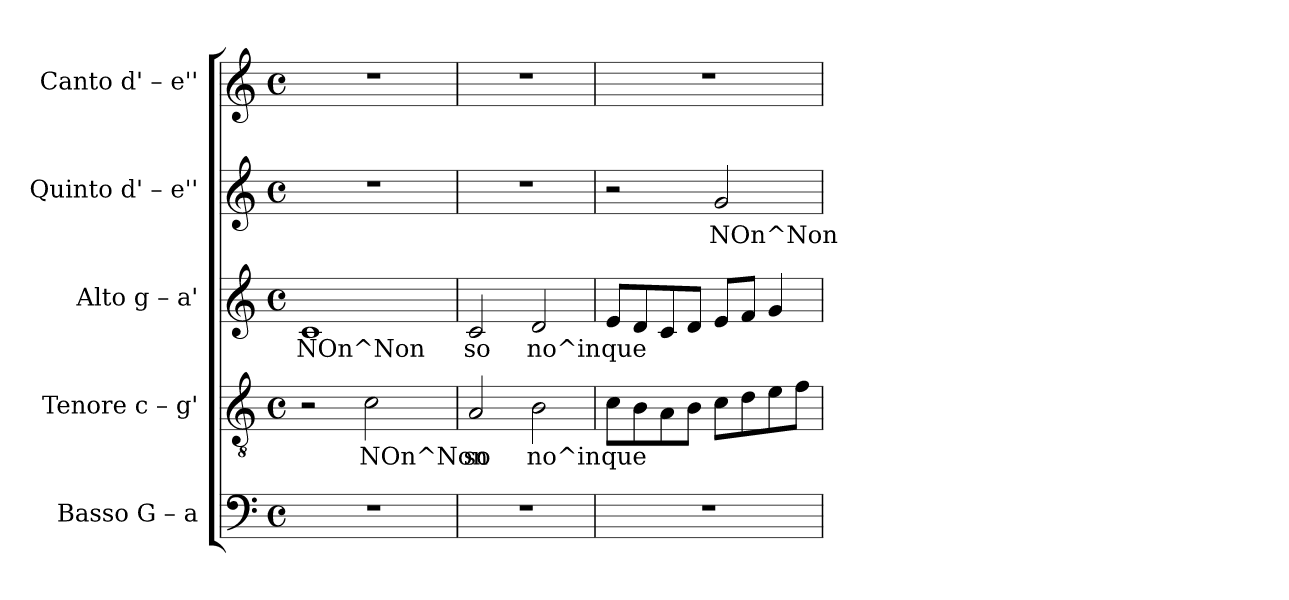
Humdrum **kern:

**kern	**kern	**text	**kern	**text	**kern	**text	**kern
*part5	*part4	*part4	*part3	*part3	*part2	*part2	*part1
*staff5	*staff4	*staff4	*staff3	*staff3	*staff2	*staff2	*staff1
*I"Basso  G – a	*I"Tenore  c – g'	*	*I"Alto  g – a'	*	*I"Quinto  d' – e''	*	*I"Canto  d' – e''
!!LO:PB:g=z
*stria5	*stria5	*	*stria5	*	*stria5	*	*stria5
*clefF4	*clefGv2	*	*clefG2	*	*clefG2	*	*clefG2
*k[]	*k[]	*	*k[]	*	*k[]	*	*k[]
*C:	*C:	*	*C:	*	*C:	*	*C:
*M4/4	*M4/4	*	*M4/4	*	*M4/4	*	*M4/4
*met(c)	*met(c)	*	*met(c)	*	*met(c)	*	*met(c)
=1	=1	=1	=1	=1	=1	=1	=1
!	!	!	!	!LO:LY:b:rj	!	!	!
1r	2r	.	1c	NOn^Non	1r	.	1r
!	!	!LO:LY:b:rj	!	!	!	!	!
.	2c\	NOn^Non	.	.	.	.	.
=2	=2	=2	=2	=2	=2	=2	=2
!	!	!LO:LY:b:rj	!	!LO:LY:b:rj	!	!	!
1r	2A/	so	2c/	so	1r	.	1r
!	!	!LO:LY:b:rj	!	!LO:LY:b:rj	!	!	!
.	2B\	no^in	2d/	no^in	.	.	.
=3	=3	=3	=3	=3	=3	=3	=3
!	!	!LO:LY:b:rj	!	!LO:LY:b:rj	!	!	!
1r	8c\L	que	8e/L	que	2r	.	1r
!	!	!LO:LY:b:rj	!	!LO:LY:b:rj	!	!	!
.	8B\	.	8d/	.	.	.	.
!	!	!LO:LY:b:rj	!	!LO:LY:b:rj	!	!	!
.	8A\	.	8c/	.	.	.	.
!	!	!LO:LY:b:rj	!	!LO:LY:b:rj	!	!	!
.	8B\J	.	8d/J	.	.	.	.
!	!	!LO:LY:b:rj	!	!LO:LY:b:rj	!	!LO:LY:b:rj	!
.	8c\L	.	8e/L	.	2g/	NOn^Non	.
!	!	!LO:LY:b:rj	!	!LO:LY:b:rj	!	!	!
.	8d\	.	8f/J	.	.	.	.
!	!	!LO:LY:b:rj	!	!LO:LY:b:rj	!	!	!
.	8e\	.	4g/	.	.	.	.
!	!	!LO:LY:b:rj	!	!	!	!	!
.	8f\J	.	.	.	.	.	.
=	=	=	=	=	=	=	=
*-	*-	*-	*-	*-	*-	*-	*-
